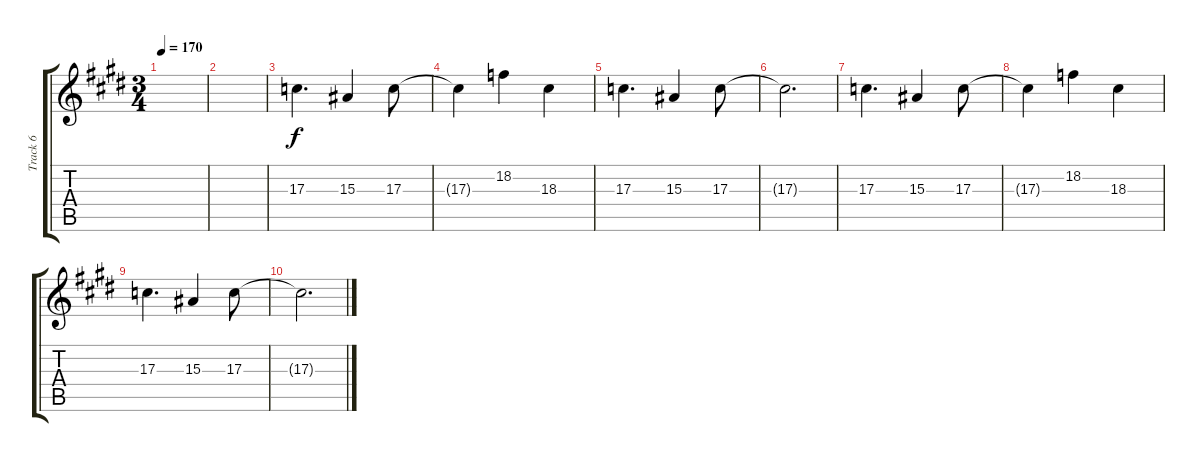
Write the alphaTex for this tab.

\track ("Track 6" "Track 6") {instrument panflute}
\staff {score tabs}
\tuning (E4 B3 G3 D3 A2 E2) {hide}
\ts (3 4)
\tempo 170
\clef g2
\ks e
|
|
17.3.4{d} 15.3.4 17.3.8 |
17.3{t}.4 18.2.4 18.3.4 |
17.3.4{d} 15.3.4 17.3.8 |
17.3{t}.2{d} |
17.3.4{d} 15.3.4 17.3.8 |
17.3{t}.4 18.2.4 18.3.4 |
17.3.4{d} 15.3.4 17.3.8 |
17.3{t}.2{d}
